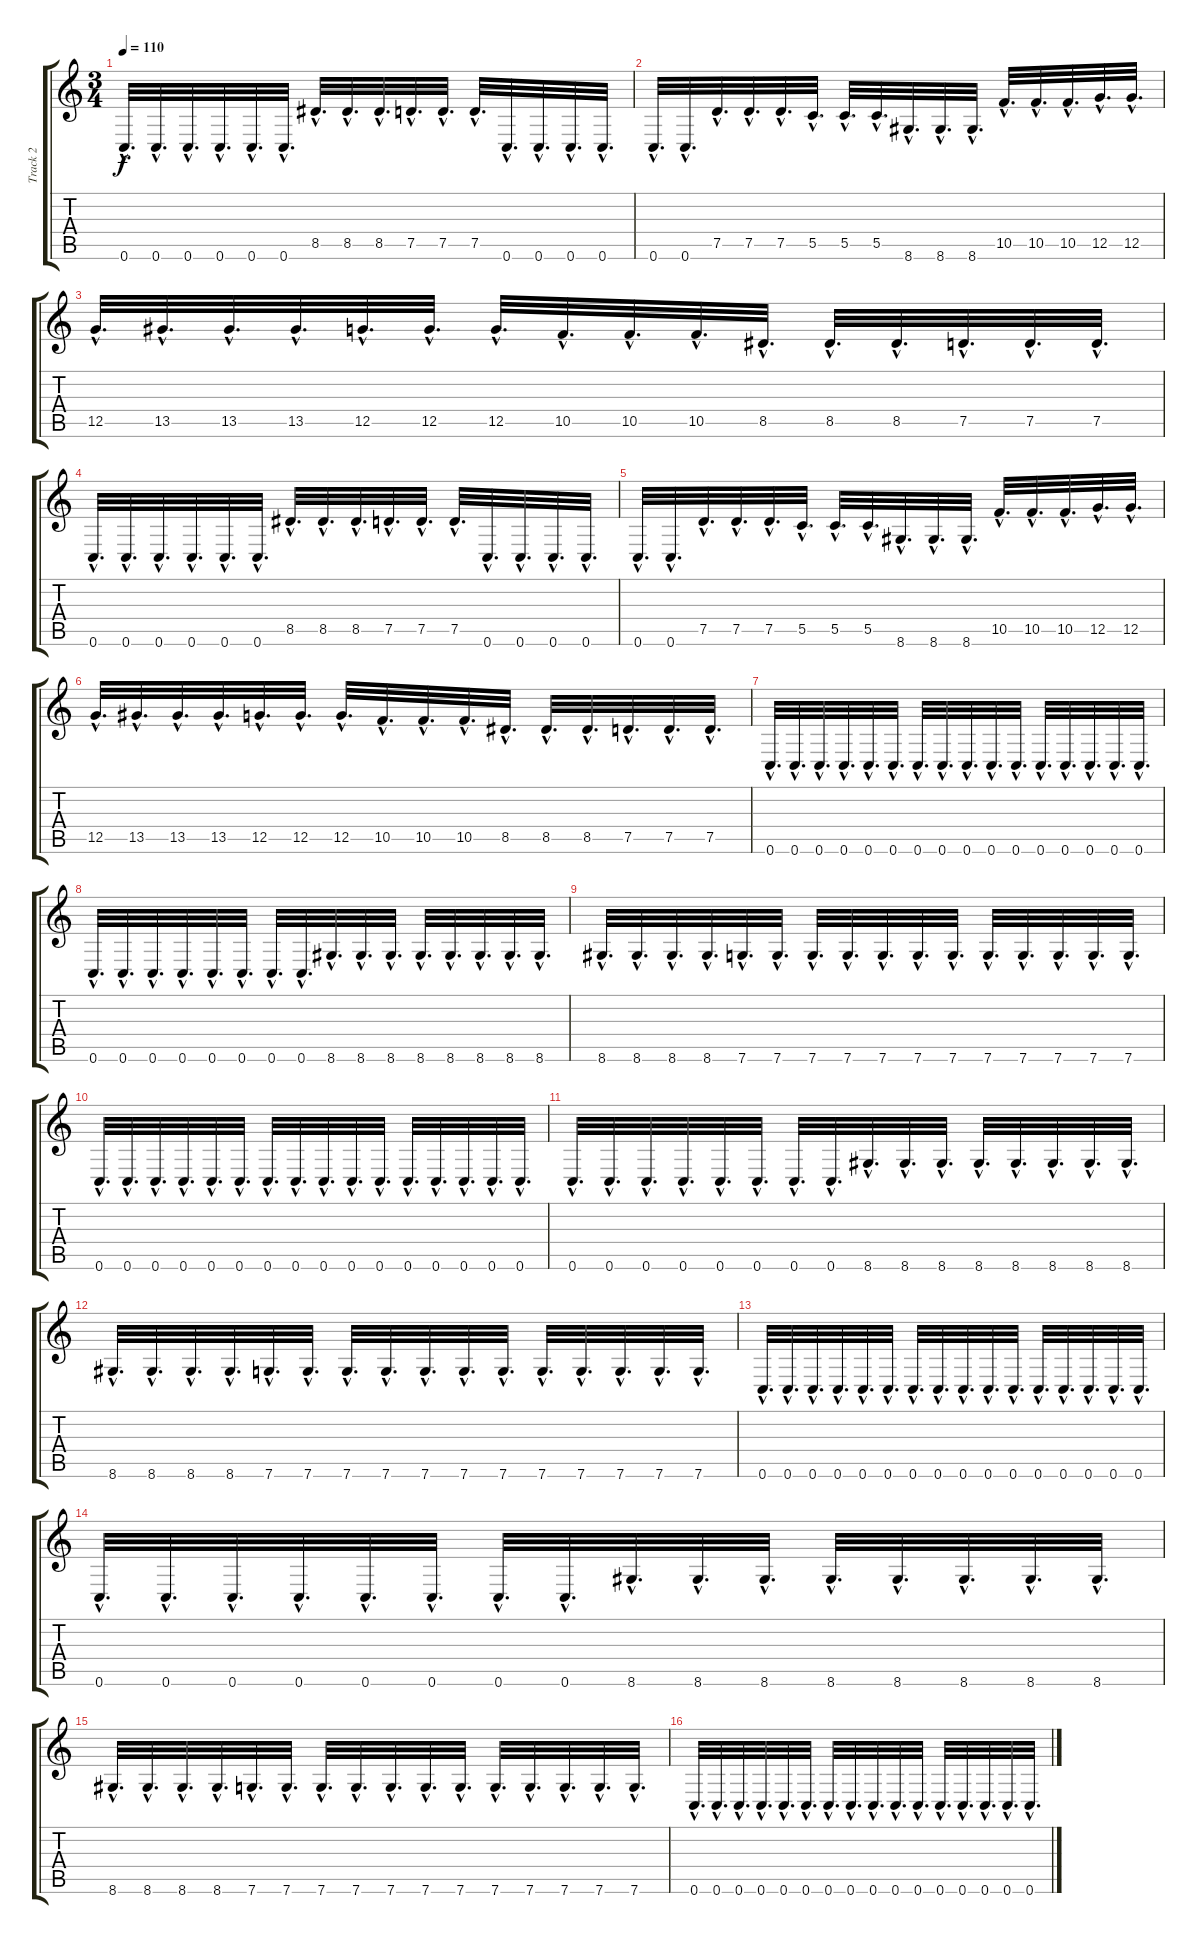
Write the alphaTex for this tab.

\track ("Track 2" "Track 2") {instrument distortionguitar}
\staff {score tabs}
\tuning (D4 A3 F3 C3 G2 C2) {hide}
\ts (3 4)
\tempo 110
\clef g2
\ks c
0.6{hac}.32{d dy f instrument distortionguitar} 0.6{hac}.32{d} 0.6{hac}.32{d} 0.6{hac}.32{d} 0.6{hac}.32{d} 0.6{hac}.32{d} 8.5{hac}.32{d} 8.5{hac}.32{d} 8.5{hac}.32{d} 7.5{hac}.32{d} 7.5{hac}.32{d} 7.5{hac}.32{d} 0.6{hac}.32{d} 0.6{hac}.32{d} 0.6{hac}.32{d} 0.6{hac}.32{d} |
0.6{hac}.32{d} 0.6{hac}.32{d} 7.5{hac}.32{d} 7.5{hac}.32{d} 7.5{hac}.32{d} 5.5{hac}.32{d} 5.5{hac}.32{d} 5.5{hac}.32{d} 8.6{hac}.32{d} 8.6{hac}.32{d} 8.6{hac}.32{d} 10.5{hac}.32{d} 10.5{hac}.32{d} 10.5{hac}.32{d} 12.5{hac}.32{d} 12.5{hac}.32{d} |
12.5{hac}.32{d} 13.5{hac}.32{d} 13.5{hac}.32{d} 13.5{hac}.32{d} 12.5{hac}.32{d} 12.5{hac}.32{d} 12.5{hac}.32{d} 10.5{hac}.32{d} 10.5{hac}.32{d} 10.5{hac}.32{d} 8.5{hac}.32{d} 8.5{hac}.32{d} 8.5{hac}.32{d} 7.5{hac}.32{d} 7.5{hac}.32{d} 7.5{hac}.32{d} |
0.6{hac}.32{d} 0.6{hac}.32{d} 0.6{hac}.32{d} 0.6{hac}.32{d} 0.6{hac}.32{d} 0.6{hac}.32{d} 8.5{hac}.32{d} 8.5{hac}.32{d} 8.5{hac}.32{d} 7.5{hac}.32{d} 7.5{hac}.32{d} 7.5{hac}.32{d} 0.6{hac}.32{d} 0.6{hac}.32{d} 0.6{hac}.32{d} 0.6{hac}.32{d} |
0.6{hac}.32{d} 0.6{hac}.32{d} 7.5{hac}.32{d} 7.5{hac}.32{d} 7.5{hac}.32{d} 5.5{hac}.32{d} 5.5{hac}.32{d} 5.5{hac}.32{d} 8.6{hac}.32{d} 8.6{hac}.32{d} 8.6{hac}.32{d} 10.5{hac}.32{d} 10.5{hac}.32{d} 10.5{hac}.32{d} 12.5{hac}.32{d} 12.5{hac}.32{d} |
12.5{hac}.32{d} 13.5{hac}.32{d} 13.5{hac}.32{d} 13.5{hac}.32{d} 12.5{hac}.32{d} 12.5{hac}.32{d} 12.5{hac}.32{d} 10.5{hac}.32{d} 10.5{hac}.32{d} 10.5{hac}.32{d} 8.5{hac}.32{d} 8.5{hac}.32{d} 8.5{hac}.32{d} 7.5{hac}.32{d} 7.5{hac}.32{d} 7.5{hac}.32{d} |
0.6{hac}.32{d} 0.6{hac}.32{d} 0.6{hac}.32{d} 0.6{hac}.32{d} 0.6{hac}.32{d} 0.6{hac}.32{d} 0.6{hac}.32{d} 0.6{hac}.32{d} 0.6{hac}.32{d} 0.6{hac}.32{d} 0.6{hac}.32{d} 0.6{hac}.32{d} 0.6{hac}.32{d} 0.6{hac}.32{d} 0.6{hac}.32{d} 0.6{hac}.32{d} |
0.6{hac}.32{d} 0.6{hac}.32{d} 0.6{hac}.32{d} 0.6{hac}.32{d} 0.6{hac}.32{d} 0.6{hac}.32{d} 0.6{hac}.32{d} 0.6{hac}.32{d} 8.6{hac}.32{d} 8.6{hac}.32{d} 8.6{hac}.32{d} 8.6{hac}.32{d} 8.6{hac}.32{d} 8.6{hac}.32{d} 8.6{hac}.32{d} 8.6{hac}.32{d} |
8.6{hac}.32{d} 8.6{hac}.32{d} 8.6{hac}.32{d} 8.6{hac}.32{d} 7.6{hac}.32{d} 7.6{hac}.32{d} 7.6{hac}.32{d} 7.6{hac}.32{d} 7.6{hac}.32{d} 7.6{hac}.32{d} 7.6{hac}.32{d} 7.6{hac}.32{d} 7.6{hac}.32{d} 7.6{hac}.32{d} 7.6{hac}.32{d} 7.6{hac}.32{d} |
0.6{hac}.32{d} 0.6{hac}.32{d} 0.6{hac}.32{d} 0.6{hac}.32{d} 0.6{hac}.32{d} 0.6{hac}.32{d} 0.6{hac}.32{d} 0.6{hac}.32{d} 0.6{hac}.32{d} 0.6{hac}.32{d} 0.6{hac}.32{d} 0.6{hac}.32{d} 0.6{hac}.32{d} 0.6{hac}.32{d} 0.6{hac}.32{d} 0.6{hac}.32{d} |
0.6{hac}.32{d} 0.6{hac}.32{d} 0.6{hac}.32{d} 0.6{hac}.32{d} 0.6{hac}.32{d} 0.6{hac}.32{d} 0.6{hac}.32{d} 0.6{hac}.32{d} 8.6{hac}.32{d} 8.6{hac}.32{d} 8.6{hac}.32{d} 8.6{hac}.32{d} 8.6{hac}.32{d} 8.6{hac}.32{d} 8.6{hac}.32{d} 8.6{hac}.32{d} |
8.6{hac}.32{d} 8.6{hac}.32{d} 8.6{hac}.32{d} 8.6{hac}.32{d} 7.6{hac}.32{d} 7.6{hac}.32{d} 7.6{hac}.32{d} 7.6{hac}.32{d} 7.6{hac}.32{d} 7.6{hac}.32{d} 7.6{hac}.32{d} 7.6{hac}.32{d} 7.6{hac}.32{d} 7.6{hac}.32{d} 7.6{hac}.32{d} 7.6{hac}.32{d} |
0.6{hac}.32{d} 0.6{hac}.32{d} 0.6{hac}.32{d} 0.6{hac}.32{d} 0.6{hac}.32{d} 0.6{hac}.32{d} 0.6{hac}.32{d} 0.6{hac}.32{d} 0.6{hac}.32{d} 0.6{hac}.32{d} 0.6{hac}.32{d} 0.6{hac}.32{d} 0.6{hac}.32{d} 0.6{hac}.32{d} 0.6{hac}.32{d} 0.6{hac}.32{d} |
0.6{hac}.32{d} 0.6{hac}.32{d} 0.6{hac}.32{d} 0.6{hac}.32{d} 0.6{hac}.32{d} 0.6{hac}.32{d} 0.6{hac}.32{d} 0.6{hac}.32{d} 8.6{hac}.32{d} 8.6{hac}.32{d} 8.6{hac}.32{d} 8.6{hac}.32{d} 8.6{hac}.32{d} 8.6{hac}.32{d} 8.6{hac}.32{d} 8.6{hac}.32{d} |
8.6{hac}.32{d} 8.6{hac}.32{d} 8.6{hac}.32{d} 8.6{hac}.32{d} 7.6{hac}.32{d} 7.6{hac}.32{d} 7.6{hac}.32{d} 7.6{hac}.32{d} 7.6{hac}.32{d} 7.6{hac}.32{d} 7.6{hac}.32{d} 7.6{hac}.32{d} 7.6{hac}.32{d} 7.6{hac}.32{d} 7.6{hac}.32{d} 7.6{hac}.32{d} |
0.6{hac}.32{d} 0.6{hac}.32{d} 0.6{hac}.32{d} 0.6{hac}.32{d} 0.6{hac}.32{d} 0.6{hac}.32{d} 0.6{hac}.32{d} 0.6{hac}.32{d} 0.6{hac}.32{d} 0.6{hac}.32{d} 0.6{hac}.32{d} 0.6{hac}.32{d} 0.6{hac}.32{d} 0.6{hac}.32{d} 0.6{hac}.32{d} 0.6{hac}.32{d}
